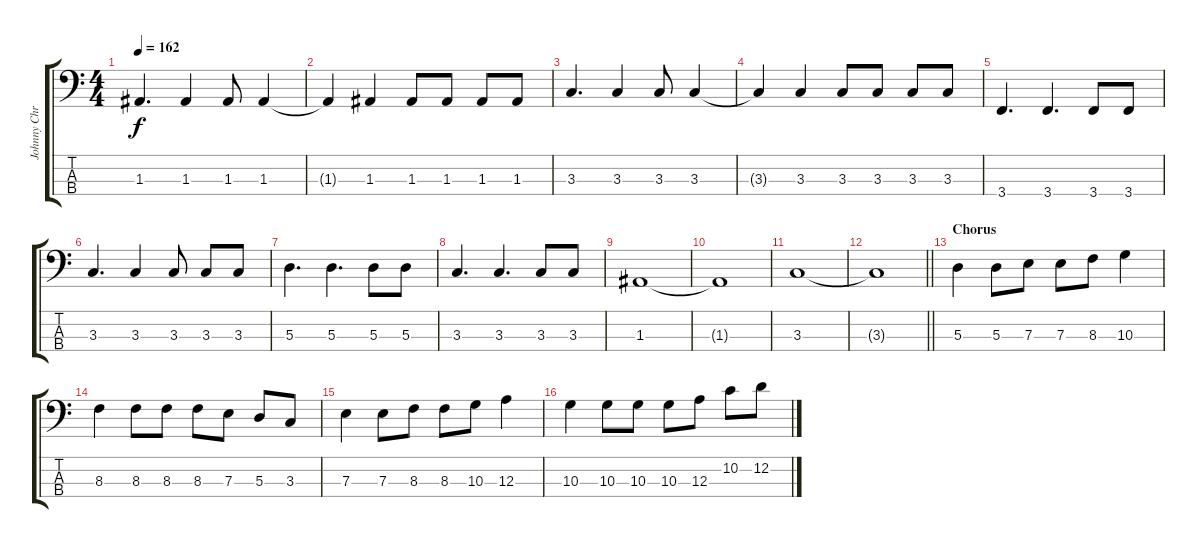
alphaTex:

\track ("Johnny Christ" "Johnny Chr") {instrument electricbassfinger}
\staff {score tabs}
\tuning (G2 D2 A1 D1) {hide}
\ts (4 4)
\tempo 162
\clef f4
\ks c
1.3.4{d dy f} 1.3.4 1.3.8 1.3.4 |
1.3{t}.4 1.3.4 1.3.8 1.3.8 1.3.8 1.3.8 |
3.3.4{d} 3.3.4 3.3.8 3.3.4 |
3.3{t}.4 3.3.4 3.3.8 3.3.8 3.3.8 3.3.8 |
3.4.4{d} 3.4.4{d} 3.4.8 3.4.8 |
3.3.4{d} 3.3.4 3.3.8 3.3.8 3.3.8 |
5.3.4{d} 5.3.4{d} 5.3.8 5.3.8 |
3.3.4{d} 3.3.4{d} 3.3.8 3.3.8 |
1.3.1 |
1.3{t}.1 |
3.3.1 |
\barLineRight lightlight
3.3{t}.1 |
\section ("" "Chorus")
5.3.4 5.3.8 7.3.8 7.3.8 8.3.8 10.3.4 |
8.3.4 8.3.8 8.3.8 8.3.8 7.3.8 5.3.8 3.3.8 |
7.3.4 7.3.8 8.3.8 8.3.8 10.3.8 12.3.4 |
10.3.4 10.3.8 10.3.8 10.3.8 12.3.8 10.2.8 12.2.8
